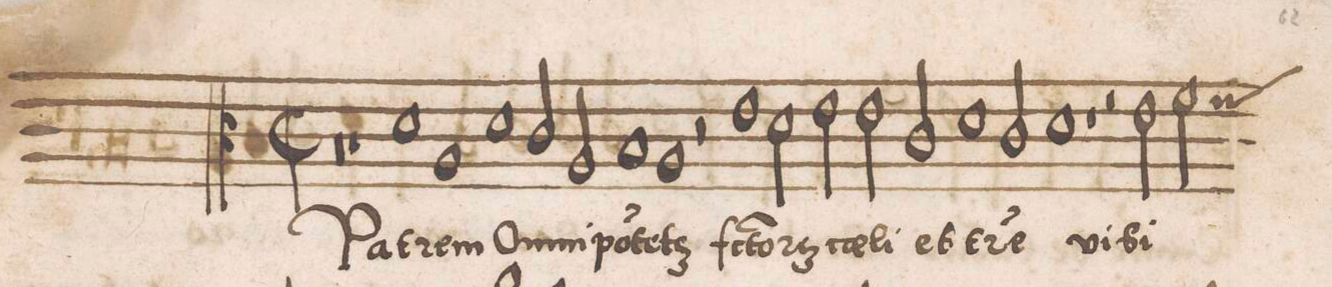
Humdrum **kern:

**kern	**text
*I"CANTVS	*
*clefC3	*
*k[]	*
*met(c|)	*
*M2/1	*
0r	.
=2	=2
1r	.
1d	Pa-
=3	=3
1A	-trem
1d	Om-
=4	=4
2c/	-ni-
2A/	-po-
1B	-te(n)-
=5	=5
1A	-te(m)
2r	.
1e	f(a)c-
=6	=6
2d\	-to-
2e\	-r(em)-
2e\	-c(ae)-
=7	=7
2c/	-li
1d	et
2c/	t(er)-
=8	=8
1d	-re
1r	.
=9	=9
2r	.
2e\	vi-
*custos:f	*
2f\	-ſi-
1f	-bi-
=10	=10
*-	*-
